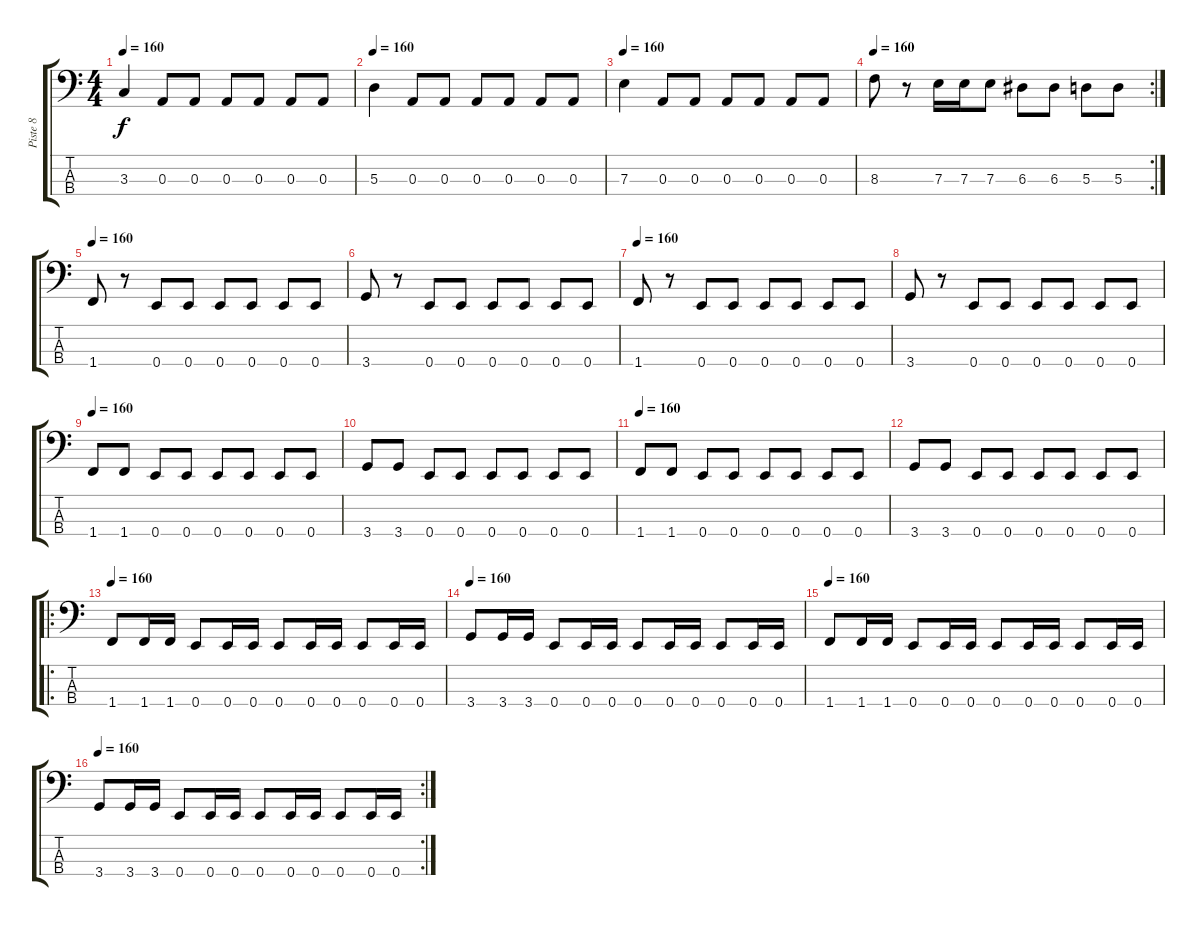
\track ("Piste 8" "Piste 8") {instrument electricbasspick}
\staff {score tabs}
\tuning (G2 D2 A1 E1) {hide}
\ts (4 4)
\tempo 160
\clef f4
\ks c
3.3.4{dy f} 0.3.8 0.3.8 0.3.8 0.3.8 0.3.8 0.3.8 |
\tempo 160
5.3.4 0.3.8 0.3.8 0.3.8 0.3.8 0.3.8 0.3.8 |
\tempo 160
7.3.4 0.3.8 0.3.8 0.3.8 0.3.8 0.3.8 0.3.8 |
\rc 2
\tempo 160
8.3.8 r.8 7.3.16 7.3.16 7.3.8 6.3.8 6.3.8 5.3.8 5.3.8 |
\tempo 160
1.4.8 r.8 0.4.8 0.4.8 0.4.8 0.4.8 0.4.8 0.4.8 |
3.4.8 r.8 0.4.8 0.4.8 0.4.8 0.4.8 0.4.8 0.4.8 |
\tempo 160
1.4.8 r.8 0.4.8 0.4.8 0.4.8 0.4.8 0.4.8 0.4.8 |
3.4.8 r.8 0.4.8 0.4.8 0.4.8 0.4.8 0.4.8 0.4.8 |
\tempo 160
1.4.8 1.4.8 0.4.8 0.4.8 0.4.8 0.4.8 0.4.8 0.4.8 |
3.4.8 3.4.8 0.4.8 0.4.8 0.4.8 0.4.8 0.4.8 0.4.8 |
\tempo 160
1.4.8 1.4.8 0.4.8 0.4.8 0.4.8 0.4.8 0.4.8 0.4.8 |
3.4.8 3.4.8 0.4.8 0.4.8 0.4.8 0.4.8 0.4.8 0.4.8 |
\ro
\tempo 160
1.4.8 1.4.16 1.4.16 0.4.8 0.4.16 0.4.16 0.4.8 0.4.16 0.4.16 0.4.8 0.4.16 0.4.16 |
\tempo 160
3.4.8 3.4.16 3.4.16 0.4.8 0.4.16 0.4.16 0.4.8 0.4.16 0.4.16 0.4.8 0.4.16 0.4.16 |
\tempo 160
1.4.8 1.4.16 1.4.16 0.4.8 0.4.16 0.4.16 0.4.8 0.4.16 0.4.16 0.4.8 0.4.16 0.4.16 |
\rc 2
\tempo 160
3.4.8 3.4.16 3.4.16 0.4.8 0.4.16 0.4.16 0.4.8 0.4.16 0.4.16 0.4.8 0.4.16 0.4.16
